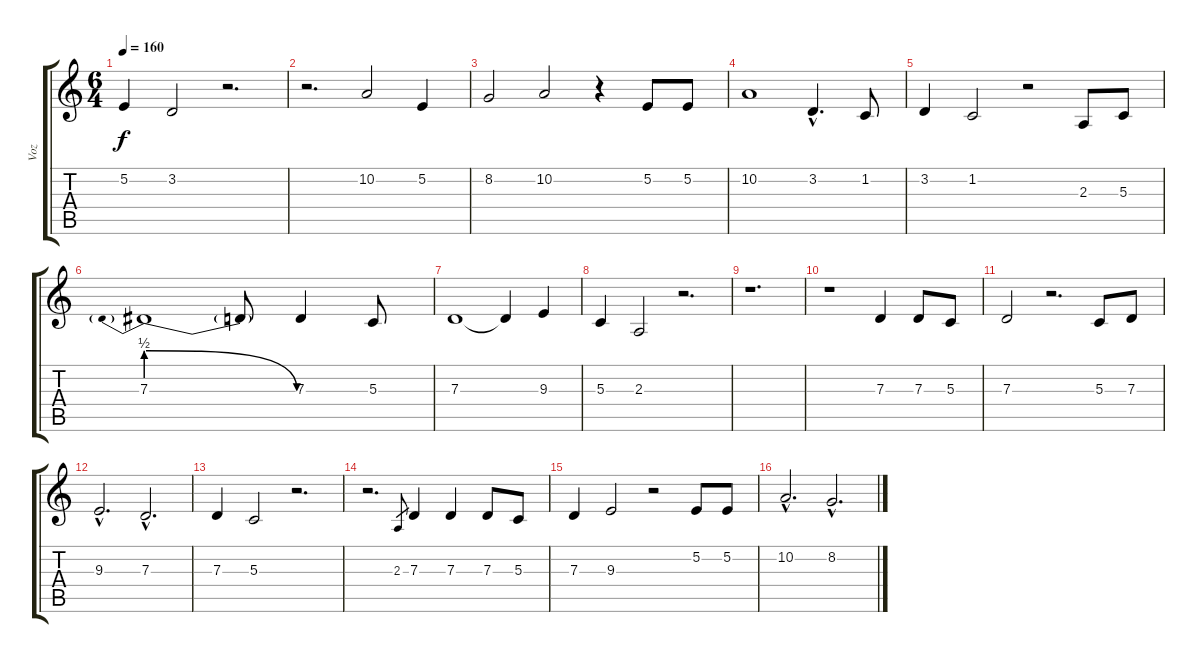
\track ("Voz" "Voz") {instrument lead3calliope}
\staff {score tabs}
\tuning (E4 B3 G3 D3 A2 E2) {hide}
\ts (6 4)
\tempo 160
\clef g2
\ks c
5.2.4{dy f} 3.2.2 r.2{d} |
r.2{d} 10.2.2 5.2.4 |
8.2.2 10.2.2 r.4 5.2.8 5.2.8 |
10.2.1 3.2{hac}.4{d} 1.2.8 |
3.2.4 1.2.2 r.2 2.3.8 5.3.8 |
7.3{be (prebendrelease 0 2 60 0)}.1 7.3{t}.8 7.3.4 5.3.8 |
7.3.1 7.3{t}.4 9.3.4 |
5.3.4 2.3.2 r.2{d} |
r.1{d} |
r.1 7.3.4 7.3.8 5.3.8 |
7.3.2 r.2{d} 5.3.8 7.3.8 |
9.3{hac}.2{d} 7.3{hac}.2{d} |
7.3.4 5.3.2 r.2{d} |
r.2{d} 2.3.8{gr} 7.3.4 7.3.4 7.3.8 5.3.8 |
7.3.4 9.3.2 r.2 5.2.8 5.2.8 |
10.2{hac}.2{d} 8.2{hac}.2{d}
